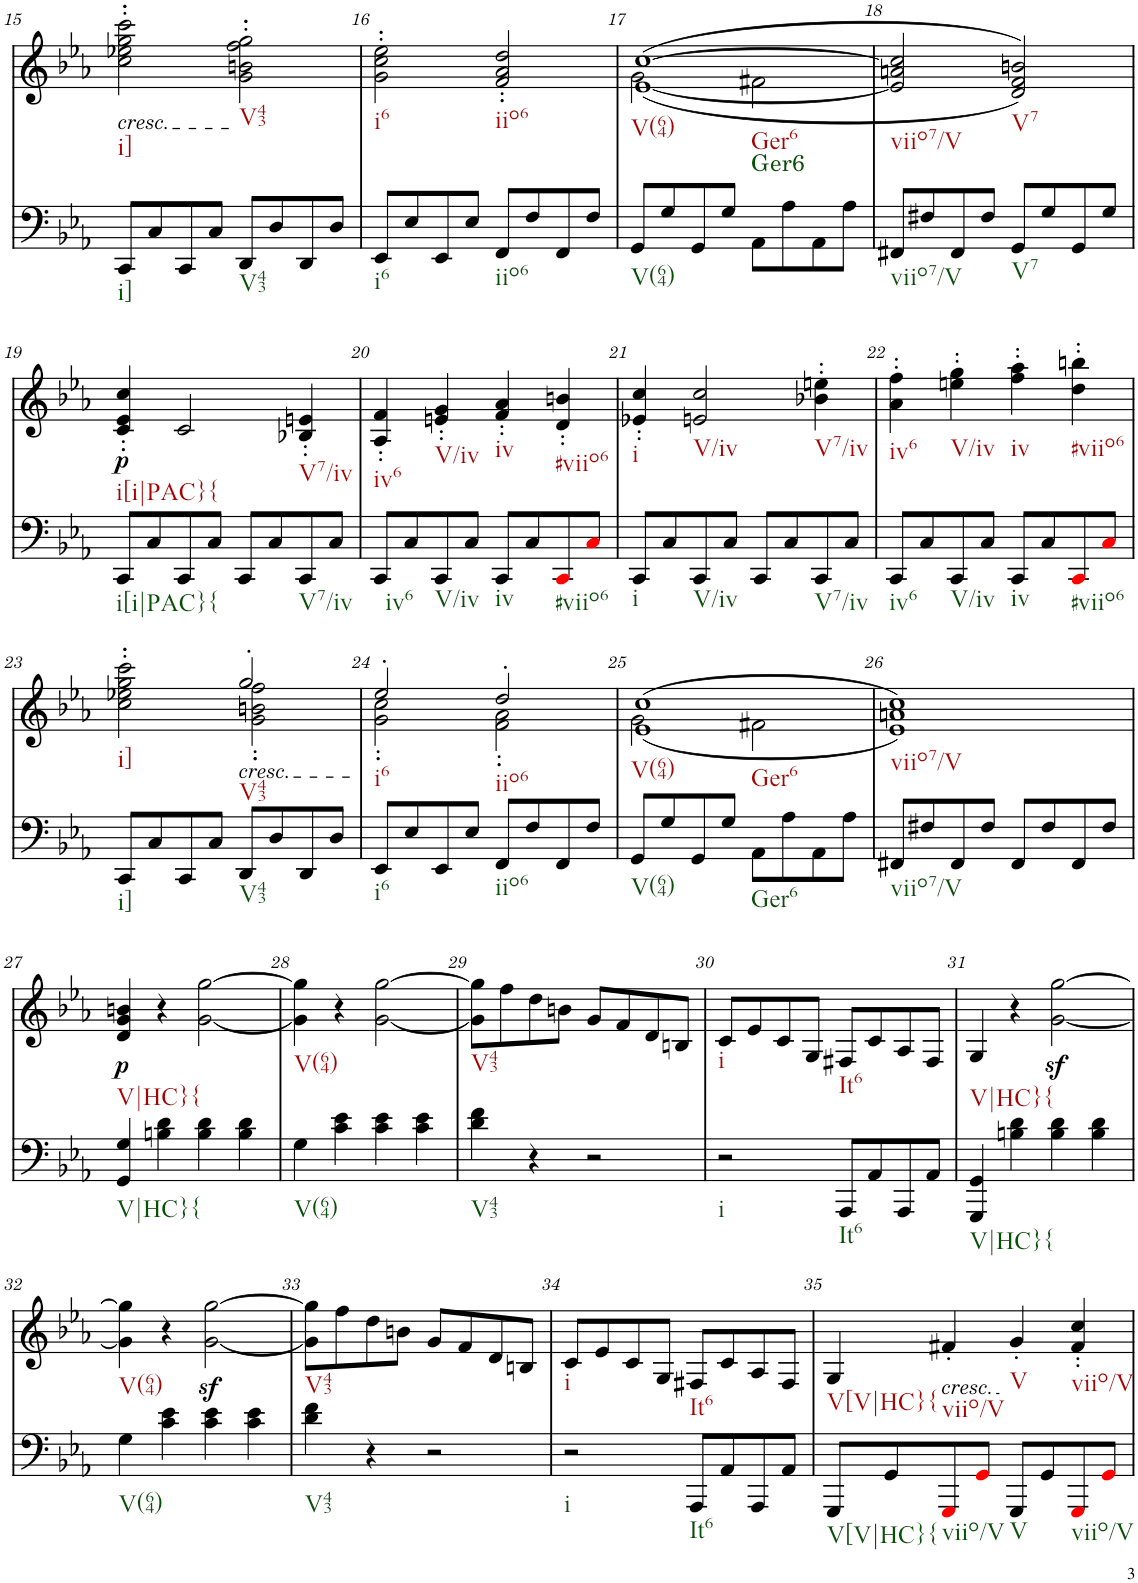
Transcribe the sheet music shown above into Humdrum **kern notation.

**kern	**kern	**text	**dynam	**harte
*part2	*part1	*part1	*part1	*part1
*staff2	*staff1	*staff1	*staff1	*
*I"piano	*I"piano	*	*	*
*I'Pno	*I'Pno	*	*	*
!!LO:PB:g=z
*clefF4	*clefG2	*	*	*
*k[b-e-a-]	*k[b-e-a-]	*	*	*
*c:	*c:	*	*	*
*M2/2	*M2/2	*	*	*
*met(c|)	*met(c|)	*	*	*
=15	=15	=15	=15	=15
!	!LO:TX:b:i:t=cresc.	!	!	!
!	!	!LO:LY:b	!	!
8CC/L	2cc\' 2ee-X\' 2gg\' 2ccc\'	<	.	.
8C/	.	.	.	.
8CC/	.	.	.	.
8C/J	.	.	.	.
8DD/L	2g\' 2bn\' 2ff\' 2gg\'	.	.	.
8D/	.	.	.	.
8DD/	.	.	.	.
8D/J	.	.	.	.
=16	=16	=16	=16	=16
8EE-/L	2g\' 2cc\' 2ee-\'	.	.	.
8E-/	.	.	.	.
8EE-/	.	.	.	.
8E-/J	.	.	.	.
8FF/L	2f/' 2a-/' 2dd/'	.	.	.
8F/	.	.	.	.
8FF/	.	.	.	.
8F/J	.	.	.	.
=17	=17	=17	=17	=17
*	*^	*	*	*
!	!	!	!	!	!LO:H:kt=Ger6
8GG/L	(<([<1e- [1cc	2g\	.	.	N
8G/	.	.	.	.	.
8GG/	.	.	.	.	.
8G/J	.	.	.	.	.
8AA-\L	.	2f#X\	.	.	.
8A-\	.	.	.	.	.
8AA-\	.	.	.	.	.
8A-\J	.	.	.	.	.
*	*v	*v	*	*	*
=18	=18	=18	=18	=18
8FF#X/L	2e-/] 2an/ 2cc/]	.	.	.
8F#X/	.	.	.	.
8FF#/	.	.	.	.
8F#/J	.	.	.	.
8GG/L	2d/ 2f/ 2bn/))	.	.	.
8G/	.	.	.	.
8GG/	.	.	.	.
8G/J	.	.	.	.
!!LO:LB:g=z
=19	=19	=19	=19	=19
!	!	!LO:LY:b	!LO:DY:b	!
8CC/L	4c/' 4e-/' 4cc/'	p	p	.
8C/	.	.	.	.
8CC/	2c/	.	.	.
8C/J	.	.	.	.
8CC/L	.	.	.	.
8C/	.	.	.	.
8CC/	4B-X/' 4en/'	.	.	.
8C/J	.	.	.	.
=20	=20	=20	=20	=20
8CC/L	4A-/' 4f/'	.	.	.
8C/	.	.	.	.
8CC/	4en/' 4g/'	.	.	.
8C/J	.	.	.	.
8CC/L	4f/' 4a-/'	.	.	.
8C/	.	.	.	.
8CCi/	4d/' 4bn/'	.	.	.
8Ci/J	.	.	.	.
=21	=21	=21	=21	=21
8CC/L	4e-X/' 4cc/'	.	.	.
8C/	.	.	.	.
8CC/	2en/ 2cc/	.	.	.
8C/J	.	.	.	.
8CC/L	.	.	.	.
8C/	.	.	.	.
8CC/	4b-X\' 4een\'	.	.	.
8C/J	.	.	.	.
=22	=22	=22	=22	=22
8CC/L	4a-\' 4ff\'	.	.	.
8C/	.	.	.	.
8CC/	4een\' 4gg\'	.	.	.
8C/J	.	.	.	.
8CC/L	4ff\' 4aa-\'	.	.	.
8C/	.	.	.	.
8CCi/	4dd\' 4bbn\'	.	.	.
8Ci/J	.	.	.	.
!!LO:LB:g=z
=23	=23	=23	=23	=23
!	!	!LO:LY:b	!	!
*	*^	*	*	*
8CC/L	2cc\' 2ee-X\' 2gg\' 2ccc\'	2ryy	<	.	.
8C/	.	.	.	.	.
8CC/	.	.	.	.	.
8C/J	.	.	.	.	.
!	!LO:TX:b:i:t=cresc.	!	!	!	!
8DD/L	2g\' 2bn\' 2ff\'	2gg'/	.	.	.
8D/	.	.	.	.	.
8DD/	.	.	.	.	.
8D/J	.	.	.	.	.
=24	=24	=24	=24	=24	=24
8EE-/L	2g\' 2cc\'	2ee-'/	.	.	.
8E-/	.	.	.	.	.
8EE-/	.	.	.	.	.
8E-/J	.	.	.	.	.
8FF/L	2f\' 2a-\'	2dd'/	.	.	.
8F/	.	.	.	.	.
8FF/	.	.	.	.	.
8F/J	.	.	.	.	.
=25	=25	=25	=25	=25	=25
!	!	!	!	!	!LO:H:kt=Ger6
8GG/L	(<(1e- 1cc	2g\	.	.	N
8G/	.	.	.	.	.
8GG/	.	.	.	.	.
8G/J	.	.	.	.	.
8AA-\L	.	2f#X\	.	.	.
8A-\	.	.	.	.	.
8AA-\	.	.	.	.	.
8A-\J	.	.	.	.	.
*	*v	*v	*	*	*
=26	=26	=26	=26	=26
8FF#X/L	1e- 1an 1cc))	.	.	.
8F#X/	.	.	.	.
8FF#/	.	.	.	.
8F#/J	.	.	.	.
8FF#/L	.	.	.	.
8F#/	.	.	.	.
8FF#/	.	.	.	.
8F#/J	.	.	.	.
!!LO:LB:g=z
=27	=27	=27	=27	=27
!	!	!LO:LY:b	!LO:DY:b	!
4GG/ 4G/	4d/ 4g/ 4bn/	p	p	.
4Bn\ 4d\	4r	.	.	.
4B\ 4d\	[2g\ [2gg\	.	.	.
4B\ 4d\	.	.	.	.
=28	=28	=28	=28	=28
4G\	4g\] 4gg\]	.	.	.
4c\ 4e-\	4r	.	.	.
4c\ 4e-\	[2g\ [2gg\	.	.	.
4c\ 4e-\	.	.	.	.
=29	=29	=29	=29	=29
4d\ 4f\	8g\] 8gg\]L	.	.	.
.	8ff\	.	.	.
4r	8dd\	.	.	.
.	8bn\J	.	.	.
2r	8g/L	.	.	.
.	8f/	.	.	.
.	8d/	.	.	.
.	8Bn/J	.	.	.
=30	=30	=30	=30	=30
2r	8c/L	.	.	.
.	8e-/	.	.	.
.	8c/	.	.	.
.	8G/J	.	.	.
8AAA-/L	8F#X/L	.	.	.
8AA-/	8c/	.	.	.
8AAA-/	8A-/	.	.	.
8AA-/J	8F#/J	.	.	.
=31	=31	=31	=31	=31
4GGG/ 4GG/	4G/	.	.	.
4Bn\ 4d\	4r	.	.	.
4B\ 4d\	[2g\z< [2gg\z<	.	.	.
4B\ 4d\	.	.	.	.
!!LO:LB:g=z
=32	=32	=32	=32	=32
4G\	4g\] 4gg\]	.	.	.
4c\ 4e-\	4r	.	.	.
4c\ 4e-\	[2g\z< [2gg\z<	.	.	.
4c\ 4e-\	.	.	.	.
=33	=33	=33	=33	=33
4d\ 4f\	8g\] 8gg\]L	.	.	.
.	8ff\	.	.	.
4r	8dd\	.	.	.
.	8bn\J	.	.	.
2r	8g/L	.	.	.
.	8f/	.	.	.
.	8d/	.	.	.
.	8Bn/J	.	.	.
=34	=34	=34	=34	=34
2r	8c/L	.	.	.
.	8e-/	.	.	.
.	8c/	.	.	.
.	8G/J	.	.	.
8AAA-/L	8F#X/L	.	.	.
8AA-/	8c/	.	.	.
8AAA-/	8A-/	.	.	.
8AA-/J	8F#/J	.	.	.
=35	=35	=35	=35	=35
8GGG/L	4G/	.	.	.
8GG/	.	.	.	.
!	!LO:TX:b:i:t=cresc.	!	!	!
8GGGi/	4f#X'/	.	.	.
8GGi/J	.	.	.	.
8GGG/L	4g'/	.	.	.
8GG/	.	.	.	.
8GGGi/	4f#/' 4cc/'	.	.	.
8GGi/J	.	.	.	.
=	=	=	=	=
*-	*-	*-	*-	*-
